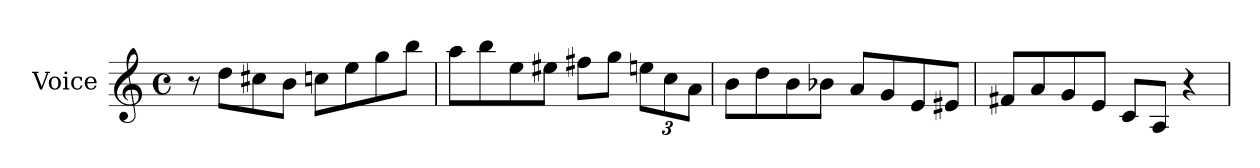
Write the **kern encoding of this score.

**kern
*part1
*staff1
*I"Voice
*I'Voice
*clefG2
*M4/4
*met(c)
=1
8r
8dd\L
8cc#X\
8b\J
8ccn\L
8ee\
8gg\
8bb\J
=2
8aa\L
8bb\
8ee\
8ee#X\J
8ff#X\L
8gg\J
12een\L
12cc\
12a\J
=3
8b\L
8dd\
8b\
8b-X\J
8a/L
8g/
8e/
8e#X/J
=4
8f#X/L
8a/
8g/
8e/J
8c/L
8A/J
4r
=
*-
